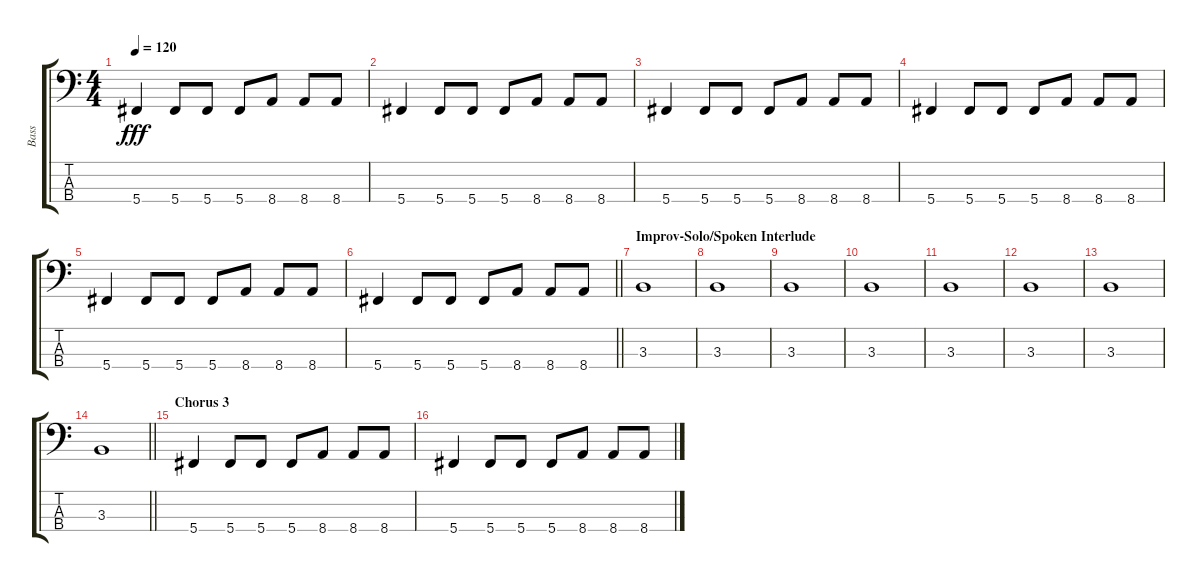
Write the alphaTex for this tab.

\track ("Bass" "Bass") {instrument electricbasspick}
\staff {score tabs}
\tuning (Gb2 Db2 Ab1 Db1) {hide}
\ts (4 4)
\tempo 120
\clef f4
\ks c
5.4.4{dy fff} 5.4.8 5.4.8 5.4.8 8.4.8 8.4.8 8.4.8 |
5.4.4 5.4.8 5.4.8 5.4.8 8.4.8 8.4.8 8.4.8 |
5.4.4 5.4.8 5.4.8 5.4.8 8.4.8 8.4.8 8.4.8 |
5.4.4 5.4.8 5.4.8 5.4.8 8.4.8 8.4.8 8.4.8 |
5.4.4 5.4.8 5.4.8 5.4.8 8.4.8 8.4.8 8.4.8 |
\barLineRight lightlight
5.4.4 5.4.8 5.4.8 5.4.8 8.4.8 8.4.8 8.4.8 |
\section ("" "Improv-Solo/Spoken Interlude")
3.3.1 |
3.3.1 |
3.3.1 |
3.3.1 |
3.3.1 |
3.3.1 |
3.3.1 |
\barLineRight lightlight
3.3.1 |
\section ("" "Chorus 3")
5.4.4 5.4.8 5.4.8 5.4.8 8.4.8 8.4.8 8.4.8 |
5.4.4 5.4.8 5.4.8 5.4.8 8.4.8 8.4.8 8.4.8
